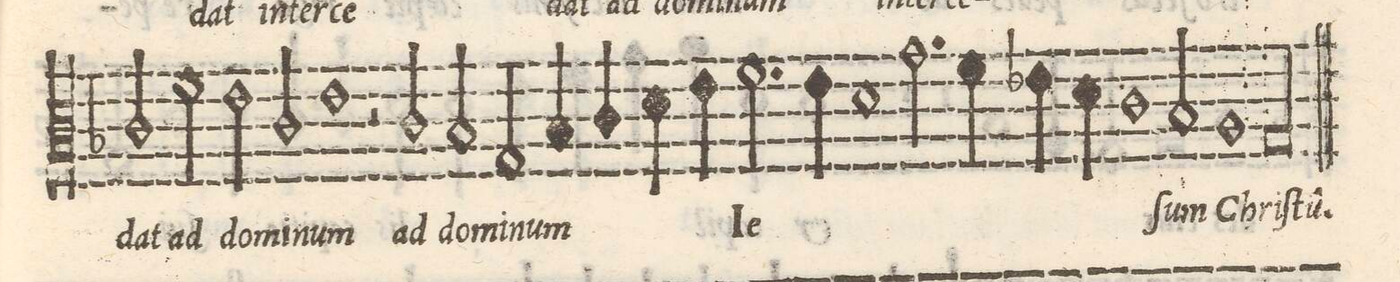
**kern	**text
*I"TENOR	*
*clefC3	*
*k[b-]	*
*met(C|)	*
*M2/1	*
2c/	-dat
2f\	ad
2e\	do-
2c/	-mi-
=50-	=50-
1e	-num
2r	.
2c/	ad
=51-	=51-
2B-/	do-
2G/	-mi-
4B-/	-num
4c/	.
4d\	.
4e\	.
=52-	=52-
2.f\	Ie-
4e\	.
1d	.
=53-	=53-
2.g\	.
4f\	.
4e-X\	.
4d\	.
1c\	.
=54-	=54-
2B-/	-ſum
1A	Chri-
=55-	=55-
0Gl	-ſtu(m).
==	==
*-	*-
